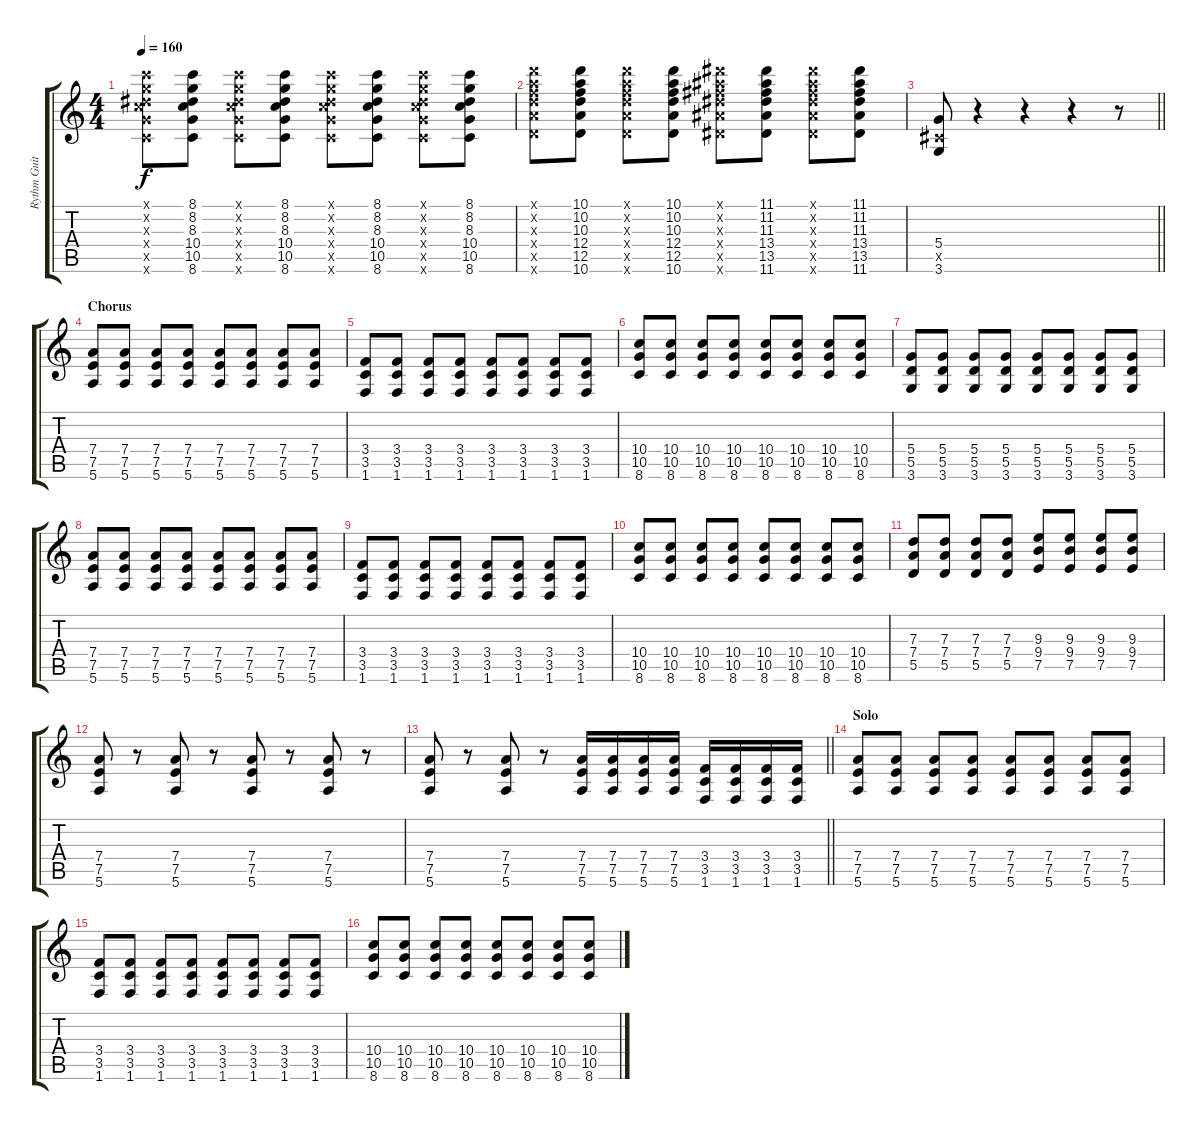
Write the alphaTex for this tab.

\track ("Rythm Guitar" "Rythm Guit") {instrument overdrivenguitar}
\staff {score tabs}
\tuning (E4 B3 G3 D3 A2 E2) {hide}
\ts (4 4)
\tempo 160
\clef g2
\ks c
(8.1{x} 8.2{x} 8.3{x} 10.4{x} 10.5{x} 8.6{x}).8{dy f} (8.1 8.2 8.3 10.4 10.5 8.6).8 (8.1{x} 8.2{x} 8.3{x} 10.4{x} 10.5{x} 8.6{x}).8 (8.1 8.2 8.3 10.4 10.5 8.6).8 (8.1{x} 8.2{x} 8.3{x} 10.4{x} 10.5{x} 8.6{x}).8 (8.1 8.2 8.3 10.4 10.5 8.6).8 (8.1{x} 8.2{x} 8.3{x} 10.4{x} 10.5{x} 8.6{x}).8 (8.1 8.2 8.3 10.4 10.5 8.6).8 |
(10.1{x} 10.2{x} 10.3{x} 12.4{x} 12.5{x} 10.6{x}).8 (10.1 10.2 10.3 12.4 12.5 10.6).8 (10.1{x} 10.2{x} 10.3{x} 12.4{x} 12.5{x} 10.6{x}).8 (10.1 10.2 10.3 12.4 12.5 10.6).8 (11.1{x} 11.2{x} 11.3{x} 13.4{x} 13.5{x} 11.6{x}).8 (11.1 11.2 11.3 13.4 13.5 11.6).8 (11.1{x} 11.2{x} 11.3{x} 13.4{x} 13.5{x} 11.6{x}).8 (11.1 11.2 11.3 13.4 13.5 11.6).8 |
\barLineRight lightlight
(5.4 4.5{x} 3.6).8 r.4 r.4 r.4 r.8 |
\section ("" "Chorus")
(7.4 7.5 5.6).8 (7.4 7.5 5.6).8 (7.4 7.5 5.6).8 (7.4 7.5 5.6).8 (7.4 7.5 5.6).8 (7.4 7.5 5.6).8 (7.4 7.5 5.6).8 (7.4 7.5 5.6).8 |
(3.4 3.5 1.6).8 (3.4 3.5 1.6).8 (3.4 3.5 1.6).8 (3.4 3.5 1.6).8 (3.4 3.5 1.6).8 (3.4 3.5 1.6).8 (3.4 3.5 1.6).8 (3.4 3.5 1.6).8 |
(10.4 10.5 8.6).8 (10.4 10.5 8.6).8 (10.4 10.5 8.6).8 (10.4 10.5 8.6).8 (10.4 10.5 8.6).8 (10.4 10.5 8.6).8 (10.4 10.5 8.6).8 (10.4 10.5 8.6).8 |
(5.4 5.5 3.6).8 (5.4 5.5 3.6).8 (5.4 5.5 3.6).8 (5.4 5.5 3.6).8 (5.4 5.5 3.6).8 (5.4 5.5 3.6).8 (5.4 5.5 3.6).8 (5.4 5.5 3.6).8 |
(7.4 7.5 5.6).8 (7.4 7.5 5.6).8 (7.4 7.5 5.6).8 (7.4 7.5 5.6).8 (7.4 7.5 5.6).8 (7.4 7.5 5.6).8 (7.4 7.5 5.6).8 (7.4 7.5 5.6).8 |
(3.4 3.5 1.6).8 (3.4 3.5 1.6).8 (3.4 3.5 1.6).8 (3.4 3.5 1.6).8 (3.4 3.5 1.6).8 (3.4 3.5 1.6).8 (3.4 3.5 1.6).8 (3.4 3.5 1.6).8 |
(10.4 10.5 8.6).8 (10.4 10.5 8.6).8 (10.4 10.5 8.6).8 (10.4 10.5 8.6).8 (10.4 10.5 8.6).8 (10.4 10.5 8.6).8 (10.4 10.5 8.6).8 (10.4 10.5 8.6).8 |
(7.3 7.4 5.5).8 (7.3 7.4 5.5).8 (7.3 7.4 5.5).8 (7.3 7.4 5.5).8 (9.3 9.4 7.5).8 (9.3 9.4 7.5).8 (9.3 9.4 7.5).8 (9.3 9.4 7.5).8 |
(7.4 7.5 5.6).8 r.8 (7.4 7.5 5.6).8 r.8 (7.4 7.5 5.6).8 r.8 (7.4 7.5 5.6).8 r.8 |
\barLineRight lightlight
(7.4 7.5 5.6).8 r.8 (7.4 7.5 5.6).8 r.8 (7.4 7.5 5.6).16 (7.4 7.5 5.6).16 (7.4 7.5 5.6).16 (7.4 7.5 5.6).16 (3.4 3.5 1.6).16 (3.4 3.5 1.6).16 (3.4 3.5 1.6).16 (3.4 3.5 1.6).16 |
\section ("" "Solo")
(7.4 7.5 5.6).8 (7.4 7.5 5.6).8 (7.4 7.5 5.6).8 (7.4 7.5 5.6).8 (7.4 7.5 5.6).8 (7.4 7.5 5.6).8 (7.4 7.5 5.6).8 (7.4 7.5 5.6).8 |
(3.4 3.5 1.6).8 (3.4 3.5 1.6).8 (3.4 3.5 1.6).8 (3.4 3.5 1.6).8 (3.4 3.5 1.6).8 (3.4 3.5 1.6).8 (3.4 3.5 1.6).8 (3.4 3.5 1.6).8 |
(10.4 10.5 8.6).8 (10.4 10.5 8.6).8 (10.4 10.5 8.6).8 (10.4 10.5 8.6).8 (10.4 10.5 8.6).8 (10.4 10.5 8.6).8 (10.4 10.5 8.6).8 (10.4 10.5 8.6).8
